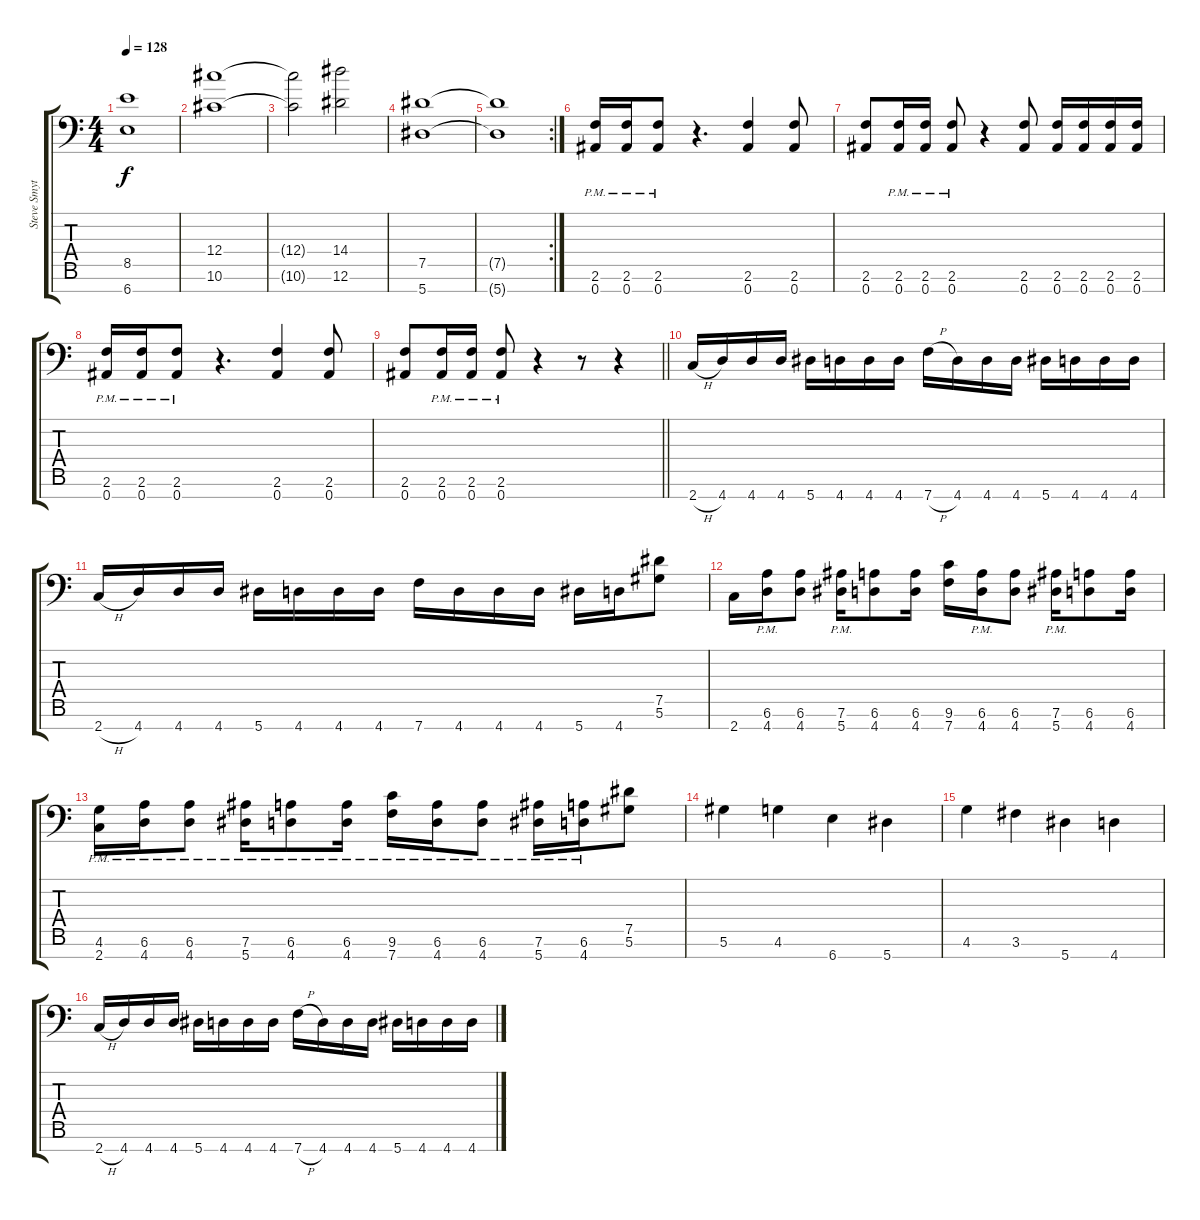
\track ("Steve Smyth Rhythm" "Steve Smyt") {instrument distortionguitar}
\staff {score tabs}
\tuning (Eb4 Bb3 Gb3 Db3 Ab2 Eb2 Bb1) {hide}
\ts (4 4)
\tempo 128
\clef f4
\ks c
(8.5{t} 6.7{t}).1{dy f} |
(12.4 10.6).1 |
(12.4{t} 10.6{t}).2 (14.4 12.6).2 |
(7.5 5.7).1 |
\rc 2
(7.5{t} 5.7{t}).1 |
(2.6{pm} 0.7{pm}).16{volume 14 balance 16 instrument distortionguitar} (2.6{pm} 0.7{pm}).16 (2.6{pm} 0.7{pm}).8 r.4{d} (2.6 0.7).4 (2.6 0.7).8 |
(2.6 0.7).8 (2.6{pm} 0.7{pm}).16 (2.6{pm} 0.7{pm}).16 (2.6{pm} 0.7{pm}).8 r.4 (2.6 0.7).8 (2.6 0.7).16 (2.6 0.7).16 (2.6 0.7).16 (2.6 0.7).16 |
(2.6{pm} 0.7{pm}).16 (2.6{pm} 0.7{pm}).16 (2.6{pm} 0.7{pm}).8 r.4{d} (2.6 0.7).4 (2.6 0.7).8 |
\barLineRight lightlight
(2.6 0.7).8 (2.6{pm} 0.7{pm}).16 (2.6{pm} 0.7{pm}).16 (2.6{pm} 0.7{pm}).8 r.4 r.8 r.4 |
2.7{h}.16 4.7.16 4.7.16 4.7.16 5.7.16 4.7.16 4.7.16 4.7.16 7.7{h}.16 4.7.16 4.7.16 4.7.16 5.7.16 4.7.16 4.7.16 4.7.16 |
2.7{h}.16 4.7.16 4.7.16 4.7.16 5.7.16 4.7.16 4.7.16 4.7.16 7.7.16 4.7.16 4.7.16 4.7.16 5.7.16 4.7.16 (7.5 5.6).8 |
2.7.16 (6.6{pm} 4.7{pm}).16 (6.6 4.7).8 (7.6{pm} 5.7{pm}).16 (6.6 4.7).8 (6.6 4.7).16 (9.6 7.7).16 (6.6{pm} 4.7{pm}).16 (6.6 4.7).8 (7.6{pm} 5.7{pm}).16 (6.6 4.7).8 (6.6 4.7).16 |
(4.6{pm} 2.7{pm}).16 (6.6{pm} 4.7{pm}).16 (6.6{pm} 4.7{pm}).8 (7.6{pm} 5.7{pm}).16 (6.6{pm} 4.7{pm}).8 (6.6{pm} 4.7{pm}).16 (9.6{pm} 7.7{pm}).16 (6.6{pm} 4.7{pm}).16 (6.6{pm} 4.7{pm}).8 (7.6{pm} 5.7{pm}).16 (6.6{pm} 4.7{pm}).16 (7.5 5.6).8 |
5.6.4 4.6.4 6.7.4 5.7.4 |
4.6.4 3.6.4 5.7.4 4.7.4 |
2.7{h}.16 4.7.16 4.7.16 4.7.16 5.7.16 4.7.16 4.7.16 4.7.16 7.7{h}.16 4.7.16 4.7.16 4.7.16 5.7.16 4.7.16 4.7.16 4.7.16
